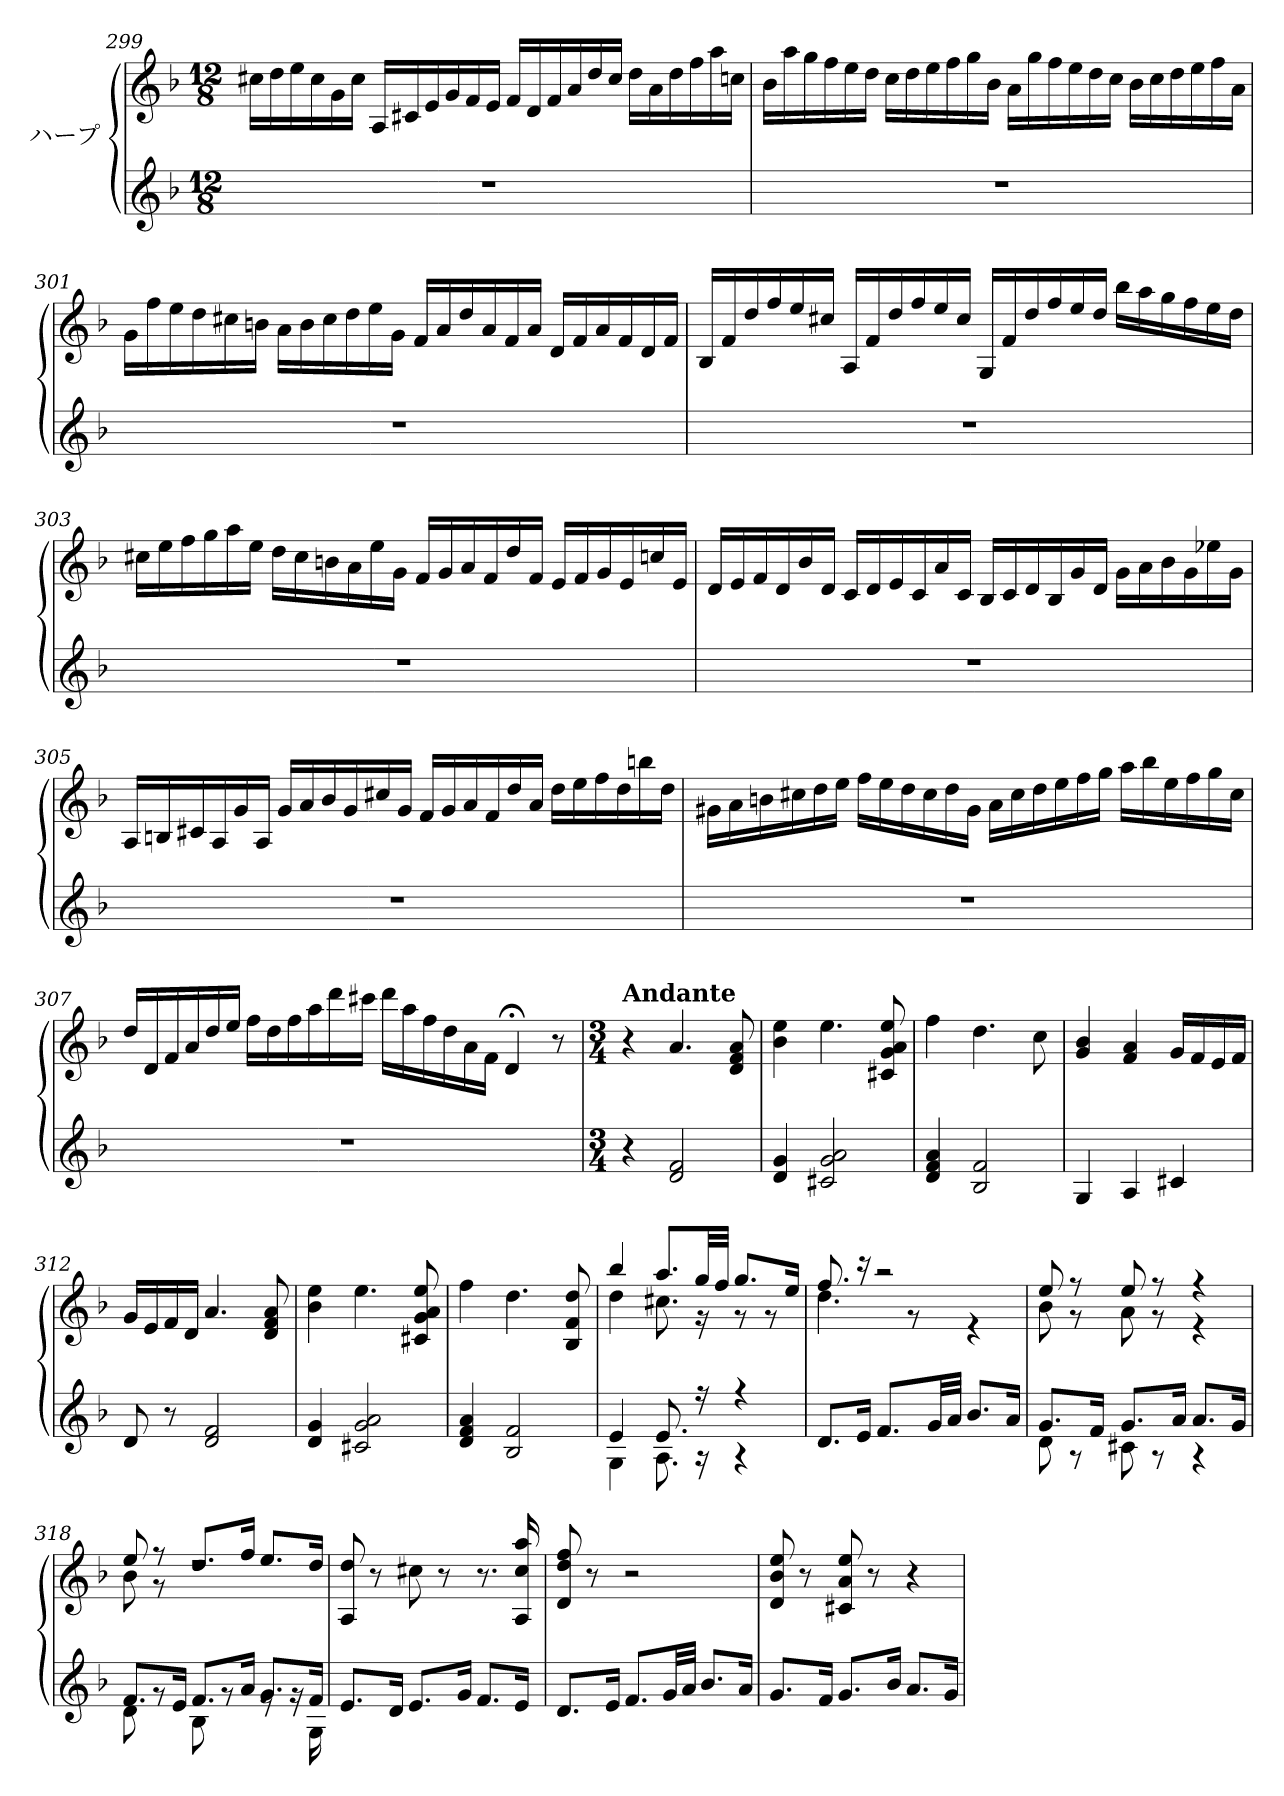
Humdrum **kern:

**kern	**kern
*part1	*part1
*staff2	*staff1
*I"ハープ	*
!!LO:LB:g=z
*clefG2	*clefG2
*k[b-]	*k[b-]
*M12/8	*M12/8
=299	=299
1.r	16cc#X\LL
.	16dd\
.	16ee\
.	16cc#\
.	16g\
.	16cc#\JJ
.	16A/LL
.	16c#X/
.	16e/
.	16g/
.	16f/
.	16e/JJ
.	16f/LL
.	16d/
.	16f/
.	16a/
.	16dd/
.	16cc#/JJ
.	16dd\LL
.	16a\
.	16dd\
.	16ff\
.	16aa\
.	16ccn\JJ
!!LO:LB:g=z
=300	=300
1.r	16b-\LL
.	16aa\
.	16gg\
.	16ff\
.	16ee\
.	16dd\JJ
.	16cc\LL
.	16dd\
.	16ee\
.	16ff\
.	16gg\
.	16b-\JJ
.	16a\LL
.	16gg\
.	16ff\
.	16ee\
.	16dd\
.	16cc\JJ
.	16b-\LL
.	16cc\
.	16dd\
.	16ee\
.	16ff\
.	16a\JJ
!!LO:PB:g=z
=301	=301
1.r	16g\LL
.	16ff\
.	16ee\
.	16dd\
.	16cc#X\
.	16bn\JJ
.	16a\LL
.	16b\
.	16cc#\
.	16dd\
.	16ee\
.	16g\JJ
.	16f/LL
.	16a/
.	16dd/
.	16a/
.	16f/
.	16a/JJ
.	16d/LL
.	16f/
.	16a/
.	16f/
.	16d/
.	16f/JJ
!!LO:LB:g=z
=302	=302
1.r	16B-/LL
.	16f/
.	16dd/
.	16ff/
.	16ee/
.	16cc#X/JJ
.	16A/LL
.	16f/
.	16dd/
.	16ff/
.	16ee/
.	16cc#/JJ
.	16G/LL
.	16f/
.	16dd/
.	16ff/
.	16ee/
.	16dd/JJ
.	16bb-\LL
.	16aa\
.	16gg\
.	16ff\
.	16ee\
.	16dd\JJ
!!LO:LB:g=z
=303	=303
1.r	16cc#X\LL
.	16ee\
.	16ff\
.	16gg\
.	16aa\
.	16ee\JJ
.	16dd\LL
.	16cc#\
.	16bn\
.	16a\
.	16ee\
.	16g\JJ
.	16f/LL
.	16g/
.	16a/
.	16f/
.	16dd/
.	16f/JJ
.	16e/LL
.	16f/
.	16g/
.	16e/
.	16ccn/
.	16e/JJ
!!LO:LB:g=z
=304	=304
1.r	16d/LL
.	16e/
.	16f/
.	16d/
.	16b-/
.	16d/JJ
.	16c/LL
.	16d/
.	16e/
.	16c/
.	16a/
.	16c/JJ
.	16B-/LL
.	16c/
.	16d/
.	16B-/
.	16g/
.	16d/JJ
.	16g\LL
.	16a\
.	16b-\
.	16g\
.	16ee-X\
.	16g\JJ
!!LO:LB:g=z
=305	=305
1.r	16A/LL
.	16Bn/
.	16c#X/
.	16A/
.	16g/
.	16A/JJ
.	16g/LL
.	16a/
.	16b-/
.	16g/
.	16cc#X/
.	16g/JJ
.	16f/LL
.	16g/
.	16a/
.	16f/
.	16dd/
.	16a/JJ
.	16dd\LL
.	16ee\
.	16ff\
.	16dd\
.	16bbn\
.	16dd\JJ
!!LO:LB:g=z
=306	=306
1.r	16g#X\LL
.	16a\
.	16bn\
.	16cc#X\
.	16dd\
.	16ee\JJ
.	16ff\LL
.	16ee\
.	16dd\
.	16cc#\
.	16dd\
.	16g#\JJ
.	16a\LL
.	16cc#\
.	16dd\
.	16ee\
.	16ff\
.	16gg\JJ
.	16aa\LL
.	16bb-\
.	16ee\
.	16ff\
.	16gg\
.	16cc#\JJ
!!LO:PB:g=z
=307	=307
1.r	16dd/LL
.	16d/
.	16f/
.	16a/
.	16dd/
.	16ee/JJ
.	16ff\LL
.	16dd\
.	16ff\
.	16aa\
.	16ddd\
.	16ccc#X\JJ
.	16ddd\LL
.	16aa\
.	16ff\
.	16dd\
.	16a\
.	16f\JJ
.	4d;</
.	8r
!!LO:PB:g=z
=308	=308
*M3/4	*M3/4
!	!LO:TX:a:B:t=Andante
4r	4r
2d/ 2f/	4.a/
.	8d/ 8f/ 8a/
=309	=309
4d/ 4g/	4b-\ 4ee\
2c#X/ 2g/ 2a/	4.ee\
.	8c#X/ 8g/ 8a/ 8ee/
=310	=310
4d/ 4f/ 4a/	4ff\
2B-/ 2f/	4.dd\
.	8cc\
=311	=311
4G/	4g/ 4b-/
4A/	4f/ 4a/
4c#X/	16g/LL
.	16f/
.	16e/
.	16f/JJ
=312	=312
8d/	16g/LL
.	16e/
8r	16f/
.	16d/JJ
2d/ 2f/	4.a/
.	8d/ 8f/ 8a/
=313	=313
4d/ 4g/	4b-\ 4ee\
2c#X/ 2g/ 2a/	4.ee\
.	8c#X/ 8g/ 8a/ 8ee/
=314	=314
4d/ 4f/ 4a/	4ff\
2B-/ 2f/	4.dd\
.	8B-/ 8f/ 8dd/
!!LO:LB:g=z
=315	=315
*^	*^
4e/	4G\	4bb-/	4dd\
8.e/	8.A\	8.aa/L	8.cc#X\
16r	16r	32gg/LL	16r
.	.	32ff/JJJ	.
4r	4r	8.gg/L	8r
.	.	.	8r
.	.	16ee/Jk	.
*v	*v	*	*
=316	=316	=316
8.d/L	8.ff/	4.dd\
16e/Jk	16r	.
8.f/L	2r	.
.	.	8r
32g/LL	.	.
32a/JJJ	.	.
8.b-/L	.	4r
16a/Jk	.	.
=317	=317	=317
*^	*	*
8.g/L	8d\	8ee/	8b-\
.	8r	8r	8r
16f/Jk	.	.	.
8.g/L	8c#X\	8ee/	8a\
.	8r	8r	8r
16a/Jk	.	.	.
8.a/L	4r	4r	4r
16g/Jk	.	.	.
=318	=318	=318	=318
8.f/L	8d\	8ee/	8b-\
.	8rg	8r	8r
16e/Jk	.	.	.
8.f/L	8B-\	8.dd/L	2rdd
.	8rg	.	.
16a/Jk	.	16ff/Jk	.
8.g/L	8re	8.ee/L	.
.	16rg	.	.
16f/Jk	16G\	16dd/Jk	.
*v	*v	*	*
*	*v	*v
=319	=319
8.e/L	8A/ 8dd/
.	8r
16d/Jk	.
8.e/L	8cc#X\
.	8r
16g/Jk	.
8.f/L	8.r
16e/Jk	16A/ 16cc#/ 16aa/
!!LO:LB:g=z
=320	=320
8.d/L	8d/ 8dd/ 8ff/
.	8r
16e/Jk	.
8.f/L	2r
32g/LL	.
32a/JJJ	.
8.b-/L	.
16a/Jk	.
=321	=321
8.g/L	8d/ 8b-/ 8ee/
.	8r
16f/Jk	.
8.g/L	8c#X/ 8a/ 8ee/
.	8r
16b-/Jk	.
8.a/L	4r
16g/Jk	.
=	=
*-	*-
